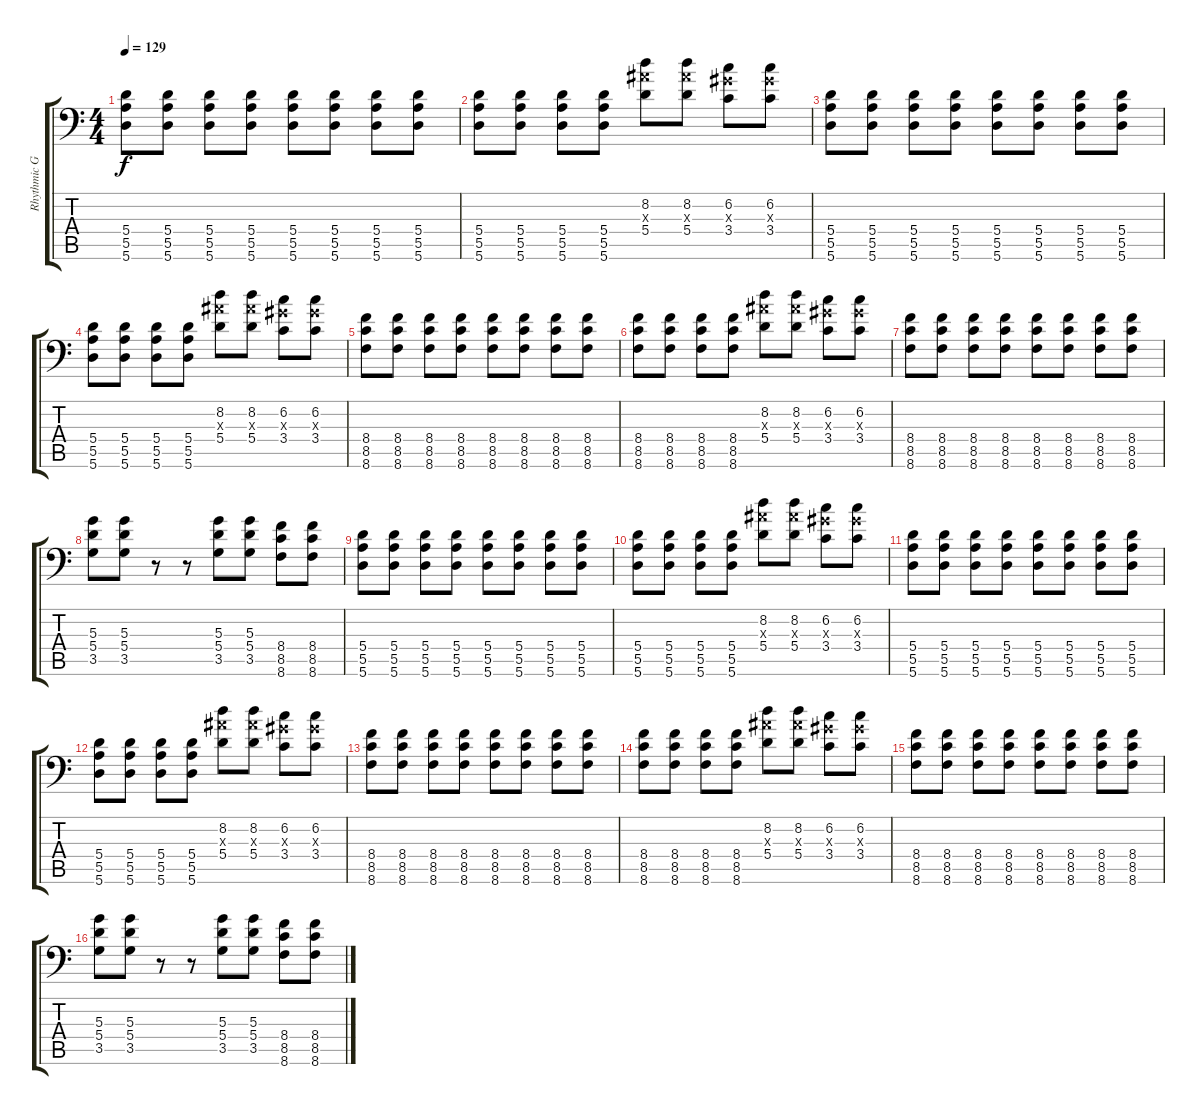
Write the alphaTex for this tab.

\track ("Rhythmic Guitar" "Rhythmic G") {instrument distortionguitar}
\staff {score tabs}
\tuning (B3 Gb3 D3 A2 E2 A1) {hide}
\ts (4 4)
\tempo 129
\clef f4
\ks c
(5.4 5.5 5.6).8{dy f instrument distortionguitar} (5.4 5.5 5.6).8 (5.4 5.5 5.6).8 (5.4 5.5 5.6).8 (5.4 5.5 5.6).8 (5.4 5.5 5.6).8 (5.4 5.5 5.6).8 (5.4 5.5 5.6).8 |
(5.4 5.5 5.6).8 (5.4 5.5 5.6).8 (5.4 5.5 5.6).8 (5.4 5.5 5.6).8 (8.2 8.3{x} 5.4).8 (8.2 8.3{x} 5.4).8 (6.2 6.3{x} 3.4).8 (6.2 6.3{x} 3.4).8 |
(5.4 5.5 5.6).8 (5.4 5.5 5.6).8 (5.4 5.5 5.6).8 (5.4 5.5 5.6).8 (5.4 5.5 5.6).8 (5.4 5.5 5.6).8 (5.4 5.5 5.6).8 (5.4 5.5 5.6).8 |
(5.4 5.5 5.6).8 (5.4 5.5 5.6).8 (5.4 5.5 5.6).8 (5.4 5.5 5.6).8 (8.2 8.3{x} 5.4).8 (8.2 8.3{x} 5.4).8 (6.2 6.3{x} 3.4).8 (6.2 6.3{x} 3.4).8 |
(8.4 8.5 8.6).8 (8.4 8.5 8.6).8 (8.4 8.5 8.6).8 (8.4 8.5 8.6).8 (8.4 8.5 8.6).8 (8.4 8.5 8.6).8 (8.4 8.5 8.6).8 (8.4 8.5 8.6).8 |
(8.4 8.5 8.6).8 (8.4 8.5 8.6).8 (8.4 8.5 8.6).8 (8.4 8.5 8.6).8 (8.2 8.3{x} 5.4).8 (8.2 8.3{x} 5.4).8 (6.2 6.3{x} 3.4).8 (6.2 6.3{x} 3.4).8 |
(8.4 8.5 8.6).8 (8.4 8.5 8.6).8 (8.4 8.5 8.6).8 (8.4 8.5 8.6).8 (8.4 8.5 8.6).8 (8.4 8.5 8.6).8 (8.4 8.5 8.6).8 (8.4 8.5 8.6).8 |
(5.3 5.4 3.5).8 (5.3 5.4 3.5).8 r.8 r.8 (5.3 5.4 3.5).8 (5.3 5.4 3.5).8 (8.4 8.5 8.6).8 (8.4 8.5 8.6).8 |
(5.4 5.5 5.6).8 (5.4 5.5 5.6).8 (5.4 5.5 5.6).8 (5.4 5.5 5.6).8 (5.4 5.5 5.6).8 (5.4 5.5 5.6).8 (5.4 5.5 5.6).8 (5.4 5.5 5.6).8 |
(5.4 5.5 5.6).8 (5.4 5.5 5.6).8 (5.4 5.5 5.6).8 (5.4 5.5 5.6).8 (8.2 8.3{x} 5.4).8 (8.2 8.3{x} 5.4).8 (6.2 6.3{x} 3.4).8 (6.2 6.3{x} 3.4).8 |
(5.4 5.5 5.6).8 (5.4 5.5 5.6).8 (5.4 5.5 5.6).8 (5.4 5.5 5.6).8 (5.4 5.5 5.6).8 (5.4 5.5 5.6).8 (5.4 5.5 5.6).8 (5.4 5.5 5.6).8 |
(5.4 5.5 5.6).8 (5.4 5.5 5.6).8 (5.4 5.5 5.6).8 (5.4 5.5 5.6).8 (8.2 8.3{x} 5.4).8 (8.2 8.3{x} 5.4).8 (6.2 6.3{x} 3.4).8 (6.2 6.3{x} 3.4).8 |
(8.4 8.5 8.6).8 (8.4 8.5 8.6).8 (8.4 8.5 8.6).8 (8.4 8.5 8.6).8 (8.4 8.5 8.6).8 (8.4 8.5 8.6).8 (8.4 8.5 8.6).8 (8.4 8.5 8.6).8 |
(8.4 8.5 8.6).8 (8.4 8.5 8.6).8 (8.4 8.5 8.6).8 (8.4 8.5 8.6).8 (8.2 8.3{x} 5.4).8 (8.2 8.3{x} 5.4).8 (6.2 6.3{x} 3.4).8 (6.2 6.3{x} 3.4).8 |
(8.4 8.5 8.6).8 (8.4 8.5 8.6).8 (8.4 8.5 8.6).8 (8.4 8.5 8.6).8 (8.4 8.5 8.6).8 (8.4 8.5 8.6).8 (8.4 8.5 8.6).8 (8.4 8.5 8.6).8 |
(5.3 5.4 3.5).8 (5.3 5.4 3.5).8 r.8 r.8 (5.3 5.4 3.5).8 (5.3 5.4 3.5).8 (8.4 8.5 8.6).8 (8.4 8.5 8.6).8
